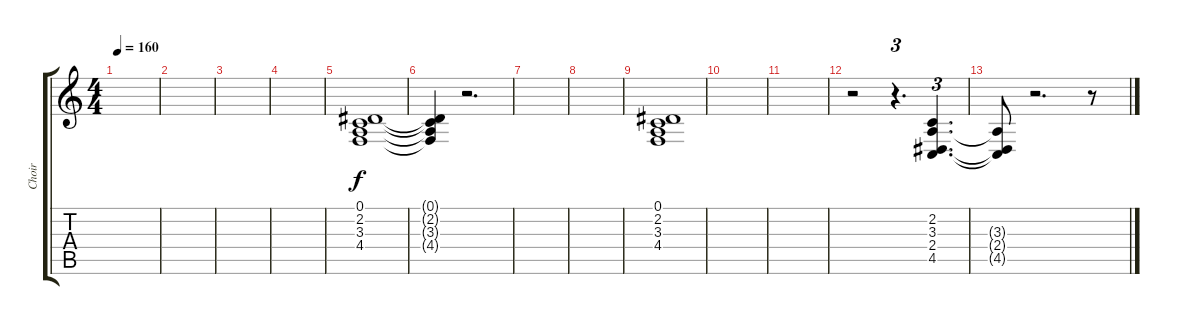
\track ("Choir " "Choir ") {instrument choiraahs}
\staff {score tabs}
\tuning (Eb4 Bb3 Gb3 Db3 Ab2 Eb2) {hide}
\ts (4 4)
\section ("" "")
\tempo 160
\clef g2
\ks c
|
|
|
|
(0.1 2.2 3.3 4.4).1{volume 0} |
(0.1{t} 2.2{t} 3.3{t} 4.4{t}).4 r.2{d} |
|
|
\section ("" "")
(0.1 2.2 3.3 4.4).1 |
|
|
r.2 r.4{d tu (3 2)} (2.2 3.3 2.4 4.5).4{d tu (3 2)} |
(3.3{t} 2.4{t} 4.5{t}).8 r.2{d} r.8
